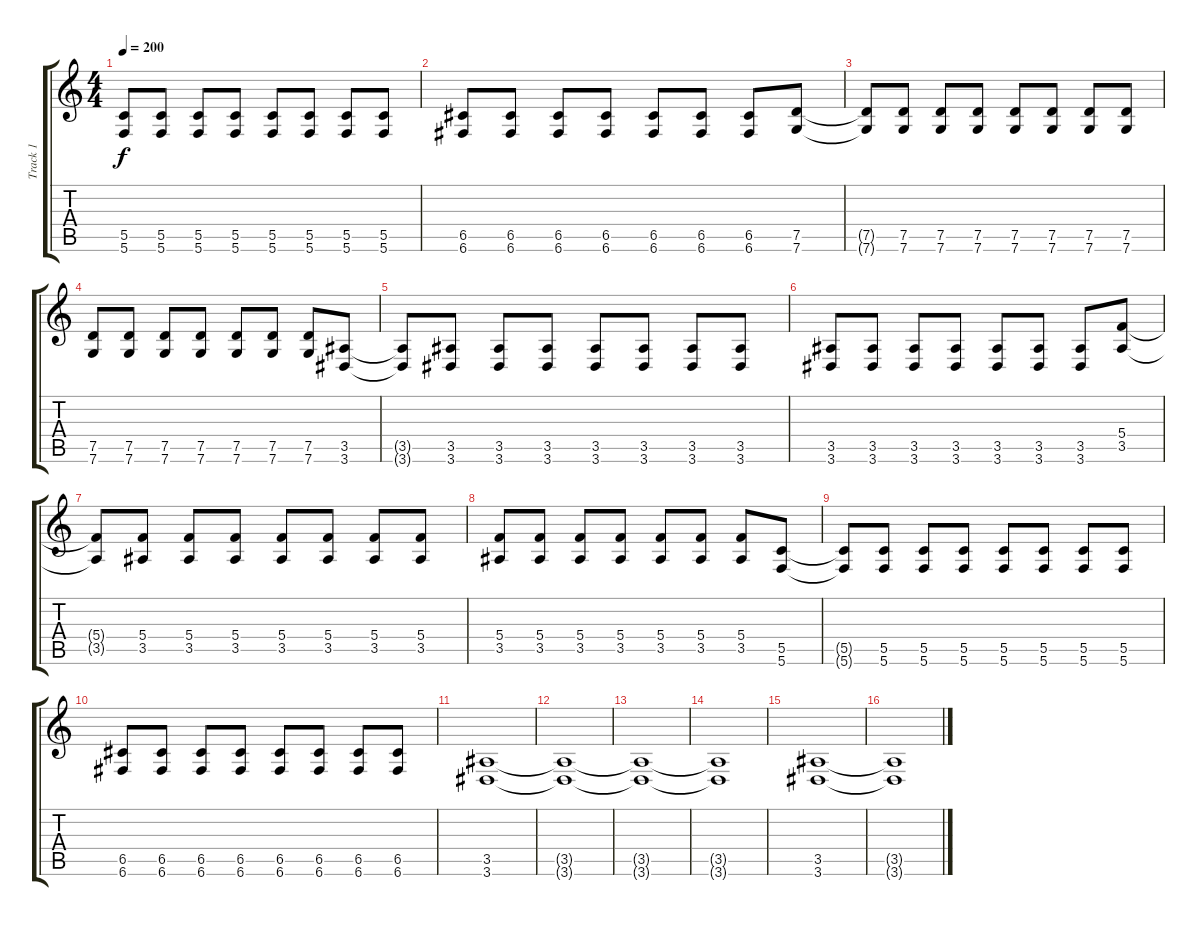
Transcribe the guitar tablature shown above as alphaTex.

\track ("Track 1" "Track 1") {instrument distortionguitar}
\staff {score tabs}
\tuning (D4 A3 F3 C3 G2 C2) {hide}
\ts (4 4)
\tempo 200
\clef g2
\ks c
(5.5{t} 5.6{t}).8{dy f} (5.5 5.6).8 (5.5 5.6).8 (5.5 5.6).8 (5.5 5.6).8 (5.5 5.6).8 (5.5 5.6).8 (5.5 5.6).8 |
(6.5 6.6).8 (6.5 6.6).8 (6.5 6.6).8 (6.5 6.6).8 (6.5 6.6).8 (6.5 6.6).8 (6.5 6.6).8 (7.5 7.6).8 |
(7.5{t} 7.6{t}).8 (7.5 7.6).8 (7.5 7.6).8 (7.5 7.6).8 (7.5 7.6).8 (7.5 7.6).8 (7.5 7.6).8 (7.5 7.6).8 |
(7.5 7.6).8 (7.5 7.6).8 (7.5 7.6).8 (7.5 7.6).8 (7.5 7.6).8 (7.5 7.6).8 (7.5 7.6).8 (3.5 3.6).8 |
(3.5{t} 3.6{t}).8 (3.5 3.6).8 (3.5 3.6).8 (3.5 3.6).8 (3.5 3.6).8 (3.5 3.6).8 (3.5 3.6).8 (3.5 3.6).8 |
(3.5 3.6).8 (3.5 3.6).8 (3.5 3.6).8 (3.5 3.6).8 (3.5 3.6).8 (3.5 3.6).8 (3.5 3.6).8 (5.4 3.5).8 |
(5.4{t} 3.5{t}).8 (5.4 3.5).8 (5.4 3.5).8 (5.4 3.5).8 (5.4 3.5).8 (5.4 3.5).8 (5.4 3.5).8 (5.4 3.5).8 |
(5.4 3.5).8 (5.4 3.5).8 (5.4 3.5).8 (5.4 3.5).8 (5.4 3.5).8 (5.4 3.5).8 (5.4 3.5).8 (5.5 5.6).8 |
(5.5{t} 5.6{t}).8 (5.5 5.6).8 (5.5 5.6).8 (5.5 5.6).8 (5.5 5.6).8 (5.5 5.6).8 (5.5 5.6).8 (5.5 5.6).8 |
(6.5 6.6).8 (6.5 6.6).8 (6.5 6.6).8 (6.5 6.6).8 (6.5 6.6).8 (6.5 6.6).8 (6.5 6.6).8 (6.5 6.6).8 |
(3.5 3.6).1 |
(3.5{t} 3.6{t}).1 |
(3.5{t} 3.6{t}).1 |
(3.5{t} 3.6{t}).1 |
(3.5 3.6).1 |
(3.5{t} 3.6{t}).1
